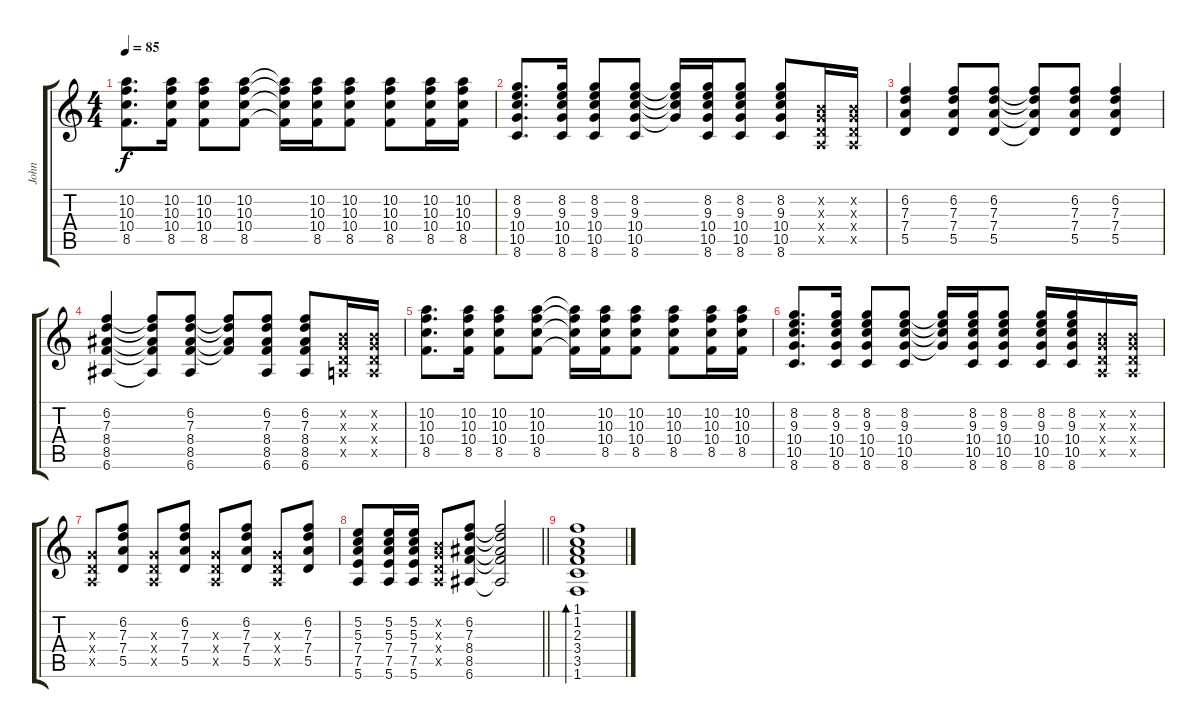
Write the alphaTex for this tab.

\track ("John" "John") {instrument electricguitarclean}
\staff {score tabs}
\tuning (E4 B3 G3 D3 A2 E2) {hide}
\ts (4 4)
\tempo 85
\clef g2
\ks c
(10.2 10.3 10.4 8.5).8{d dy f} (10.2 10.3 10.4 8.5).16 (10.2 10.3 10.4 8.5).8 (10.2 10.3 10.4 8.5).8 (10.2{t} 10.3{t} 10.4{t} 8.5{t}).16 (10.2 10.3 10.4 8.5).16 (10.2 10.3 10.4 8.5).8 (10.2 10.3 10.4 8.5).8 (10.2 10.3 10.4 8.5).16 (10.2 10.3 10.4 8.5).16 |
(8.2 9.3 10.4 10.5 8.6).8{d} (8.2 9.3 10.4 10.5 8.6).16 (8.2 9.3 10.4 10.5 8.6).8 (8.2 9.3 10.4 10.5 8.6).8 (8.2{t} 9.3{t} 10.4{t} 10.5{t}).16 (8.2 9.3 10.4 10.5 8.6).16 (8.2 9.3 10.4 10.5 8.6).8 (8.2 9.3 10.4 10.5 8.6).8 (0.2{x} 0.3{x} 0.4{x} 0.5{x}).16 (0.2{x} 0.3{x} 0.4{x} 0.5{x}).16 |
(6.2 7.3 7.4 5.5).4 (6.2 7.3 7.4 5.5).8 (6.2 7.3 7.4 5.5).8 (6.2{t} 7.3{t} 7.4{t} 5.5{t}).8 (6.2 7.3 7.4 5.5).8 (6.2 7.3 7.4 5.5).4 |
(6.2 7.3 8.4 8.5 6.6).4 (6.2{t} 7.3{t} 8.4{t} 8.5{t} 6.6{t}).8 (6.2 7.3 8.4 8.5 6.6).8 (6.2{t} 7.3{t} 8.4{t} 8.5{t}).8 (6.2 7.3 8.4 8.5 6.6).8 (6.2 7.3 8.4 8.5 6.6).8 (0.2{x} 0.3{x} 0.4{x} 0.5{x}).16 (0.2{x} 0.3{x} 0.4{x} 0.5{x}).16 |
(10.2 10.3 10.4 8.5).8{d} (10.2 10.3 10.4 8.5).16 (10.2 10.3 10.4 8.5).8 (10.2 10.3 10.4 8.5).8 (10.2{t} 10.3{t} 10.4{t} 8.5{t}).16 (10.2 10.3 10.4 8.5).16 (10.2 10.3 10.4 8.5).8 (10.2 10.3 10.4 8.5).8 (10.2 10.3 10.4 8.5).16 (10.2 10.3 10.4 8.5).16 |
(8.2 9.3 10.4 10.5 8.6).8{d} (8.2 9.3 10.4 10.5 8.6).16 (8.2 9.3 10.4 10.5 8.6).8 (8.2 9.3 10.4 10.5 8.6).8 (8.2{t} 9.3{t} 10.4{t} 10.5{t}).16 (8.2 9.3 10.4 10.5 8.6).16 (8.2 9.3 10.4 10.5 8.6).8 (8.2 9.3 10.4 10.5 8.6).16 (8.2 9.3 10.4 10.5 8.6).16 (0.2{x} 0.3{x} 0.4{x} 0.5{x}).16 (0.2{x} 0.3{x} 0.4{x} 0.5{x}).16 |
(0.3{x} 0.4{x} 0.5{x}).8 (6.2 7.3 7.4 5.5).8 (0.3{x} 0.4{x} 0.5{x}).8 (6.2 7.3 7.4 5.5).8 (0.3{x} 0.4{x} 0.5{x}).8 (6.2 7.3 7.4 5.5).8 (0.3{x} 0.4{x} 0.5{x}).8 (6.2 7.3 7.4 5.5).8 |
\barLineRight lightlight
(5.2 5.3 7.4 7.5 5.6).8 (5.2 5.3 7.4 7.5 5.6).16 (5.2 5.3 7.4 7.5 5.6).16 (0.2{x} 0.3{x} 0.4{x} 0.5{x}).8 (6.2 7.3 8.4 8.5 6.6).8 (6.2{t} 7.3{t} 8.4{t} 8.5{t} 6.6{t}).2 |
(1.1 1.2 2.3 3.4 3.5 1.6).1{bd 240}
